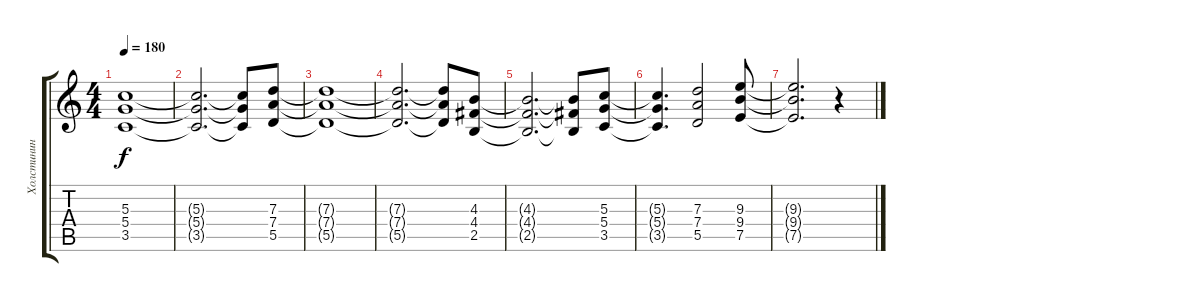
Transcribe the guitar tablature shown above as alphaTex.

\track ("Холстинин" "Холстинин") {instrument distortionguitar}
\staff {score tabs}
\tuning (E4 B3 G3 D3 A2 E2) {hide}
\ts (4 4)
\tempo 180
\clef g2
\ks c
(5.3{t} 5.4{t} 3.5{t}).1{dy f} |
(5.3{t} 5.4{t} 3.5{t}).2{d} (5.3{t} 5.4{t} 3.5{t}).8 (7.3 7.4 5.5).8 |
(7.3{t} 7.4{t} 5.5{t}).1 |
(7.3{t} 7.4{t} 5.5{t}).2{d} (7.3{t} 7.4{t} 5.5{t}).8 (4.3 4.4 2.5).8 |
(4.3{t} 4.4{t} 2.5{t}).2{d} (4.3{t} 4.4{t} 2.5{t}).8 (5.3 5.4 3.5).8 |
(5.3{t} 5.4{t} 3.5{t}).4{d} (7.3 7.4 5.5).2 (9.3 9.4 7.5).8 |
(9.3{t} 9.4{t} 7.5{t}).2{d} r.4
